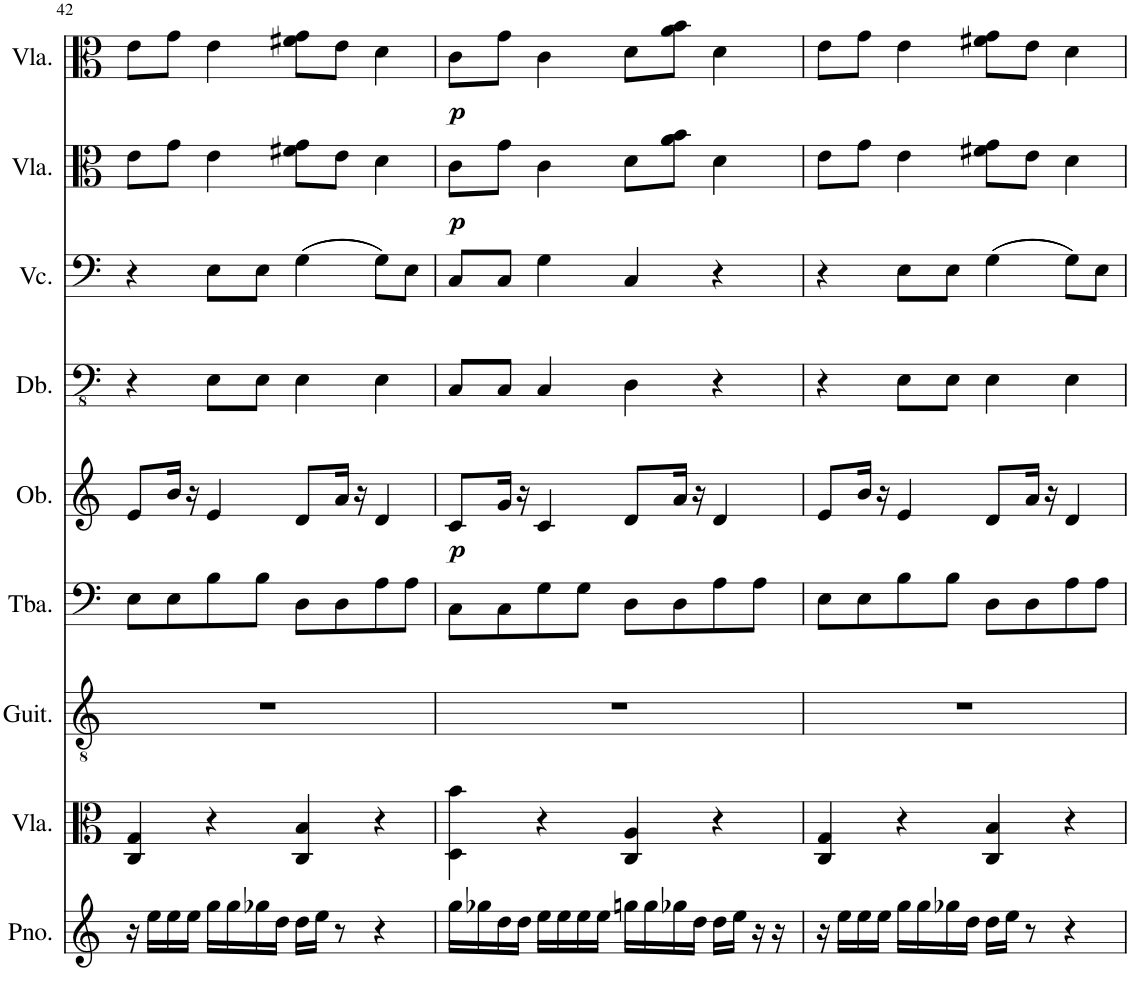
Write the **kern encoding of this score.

**kern	**kern	**kern	**kern	**kern	**dynam	**kern	**kern	**kern	**dynam	**kern	**dynam
*part9	*part8	*part7	*part6	*part5	*part5	*part4	*part3	*part2	*part2	*part1	*part1
*staff9	*staff8	*staff7	*staff6	*staff5	*staff5	*staff4	*staff3	*staff2	*staff2	*staff1	*staff1
*I"Piano	*I"Viola	*I"Classical Guitar	*I"Tuba	*I"Oboe	*	*I"Double Bass	*I"Violoncello	*I"Viola	*	*I"Viola	*
*I'Pno.	*I'Vla.	*I'Guit.	*I'Tba.	*I'Ob.	*	*I'Db.	*I'Vc.	*I'Vla.	*	*I'Vla.	*
!!LO:PB:g=z
*clefG2	*clefC3	*clefGv2	*clefF4	*clefG2	*	*clefFv4	*clefF4	*clefC3	*	*clefC3	*
*	*	*	*	*	*	*Trd7c12	*	*	*	*	*
*k[]	*k[]	*k[]	*k[]	*k[]	*	*k[]	*k[]	*k[]	*	*k[]	*
*M4/4	*M4/4	*M4/4	*M4/4	*M4/4	*	*M4/4	*M4/4	*M4/4	*	*M4/4	*
=42	=42	=42	=42	=42	=42	=42	=42	=42	=42	=42	=42
16r	4C/ 4G/	1r	8E\L	8e/L	.	4r	4r	8e\L	.	8e\L	.
16ee\LL	.	.	.	.	.	.	.	.	.	.	.
16ee\	.	.	8E\	16b/Jk	.	.	.	8g\J	.	8g\J	.
16ee\JJ	.	.	.	16r	.	.	.	.	.	.	.
16gg\LL	4r	.	8B\	4e/	.	8EE\L	8E\L	4e\	.	4e\	.
16gg\	.	.	.	.	.	.	.	.	.	.	.
16gg-X\	.	.	8B\J	.	.	8EE\J	8E\J	.	.	.	.
16dd\JJ	.	.	.	.	.	.	.	.	.	.	.
16dd\LL	4C/ 4B/	.	8D\L	8d/L	.	4EE\	((4G\	8f#X\ 8g\L	.	8f#X\ 8g\L	.
16ee\JJ	.	.	.	.	.	.	.	.	.	.	.
8r	.	.	8D\	16a/Jk	.	.	.	8e\J	.	8e\J	.
.	.	.	.	16r	.	.	.	.	.	.	.
4r	4r	.	8A\	4d/	.	4EE\	8G\L))	4d\	.	4d\	.
.	.	.	8A\J	.	.	.	8E\J	.	.	.	.
=43	=43	=43	=43	=43	=43	=43	=43	=43	=43	=43	=43
!	!	!	!	!	!LO:DY:b	!	!	!	!LO:DY:b	!	!LO:DY:b
16gg\LL	4D\ 4b\	1r	8C\L	8c/L	p	8CC/L	8C/L	8c\L	p	8c\L	p
16gg-X\	.	.	.	.	.	.	.	.	.	.	.
16dd\	.	.	8C\	16g/Jk	.	8CC/J	8C/J	8g\J	.	8g\J	.
16dd\JJ	.	.	.	16r	.	.	.	.	.	.	.
16ee\LL	4r	.	8G\	4c/	.	4CC/	4G\	4c\	.	4c\	.
16ee\	.	.	.	.	.	.	.	.	.	.	.
16ee\	.	.	8G\J	.	.	.	.	.	.	.	.
16ee\JJ	.	.	.	.	.	.	.	.	.	.	.
16ggn\LL	4C/ 4A/	.	8D\L	8d/L	.	4DD\	4C/	8d\L	.	8d\L	.
16gg\	.	.	.	.	.	.	.	.	.	.	.
16gg-X\	.	.	8D\	16a/Jk	.	.	.	8a\ 8b\J	.	8a\ 8b\J	.
16dd\JJ	.	.	.	16r	.	.	.	.	.	.	.
16dd\LL	4r	.	8A\	4d/	.	4r	4r	4d\	.	4d\	.
16ee\JJ	.	.	.	.	.	.	.	.	.	.	.
16r	.	.	8A\J	.	.	.	.	.	.	.	.
16r	.	.	.	.	.	.	.	.	.	.	.
=44	=44	=44	=44	=44	=44	=44	=44	=44	=44	=44	=44
16r	4C/ 4G/	1r	8E\L	8e/L	.	4r	4r	8e\L	.	8e\L	.
16ee\LL	.	.	.	.	.	.	.	.	.	.	.
16ee\	.	.	8E\	16b/Jk	.	.	.	8g\J	.	8g\J	.
16ee\JJ	.	.	.	16r	.	.	.	.	.	.	.
16gg\LL	4r	.	8B\	4e/	.	8EE\L	8E\L	4e\	.	4e\	.
16gg\	.	.	.	.	.	.	.	.	.	.	.
16gg-X\	.	.	8B\J	.	.	8EE\J	8E\J	.	.	.	.
16dd\JJ	.	.	.	.	.	.	.	.	.	.	.
16dd\LL	4C/ 4B/	.	8D\L	8d/L	.	4EE\	((4G\	8f#X\ 8g\L	.	8f#X\ 8g\L	.
16ee\JJ	.	.	.	.	.	.	.	.	.	.	.
8r	.	.	8D\	16a/Jk	.	.	.	8e\J	.	8e\J	.
.	.	.	.	16r	.	.	.	.	.	.	.
4r	4r	.	8A\	4d/	.	4EE\	8G\L))	4d\	.	4d\	.
.	.	.	8A\J	.	.	.	8E\J	.	.	.	.
=	=	=	=	=	=	=	=	=	=	=	=
*-	*-	*-	*-	*-	*-	*-	*-	*-	*-	*-	*-
